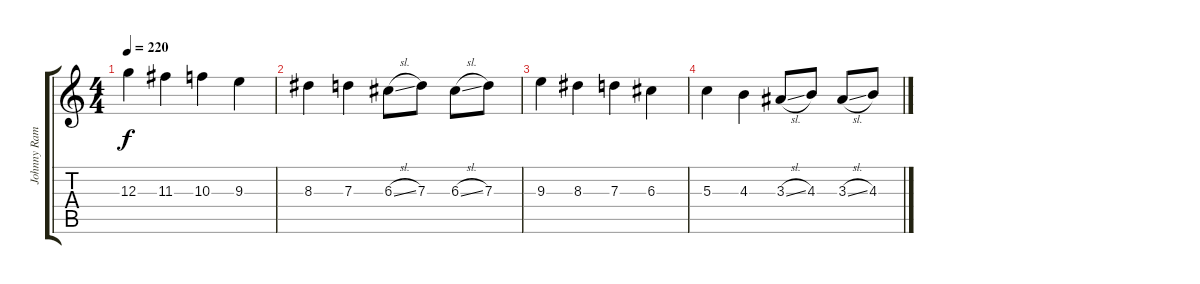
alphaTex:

\track ("Johnny Ramone 2nd" "Johnny Ram") {instrument overdrivenguitar}
\staff {score tabs}
\tuning (E4 B3 G3 D3 A2 E2) {hide}
\ts (4 4)
\tempo 220
\clef g2
\ks c
12.3.4{dy f volume 0} 11.3.4 10.3.4 9.3.4 |
8.3.4 7.3.4 6.3{sl}.8 7.3.8 6.3{sl}.8 7.3.8 |
9.3.4 8.3.4 7.3.4 6.3.4 |
5.3.4 4.3.4 3.3{sl}.8 4.3.8 3.3{sl}.8 4.3.8
